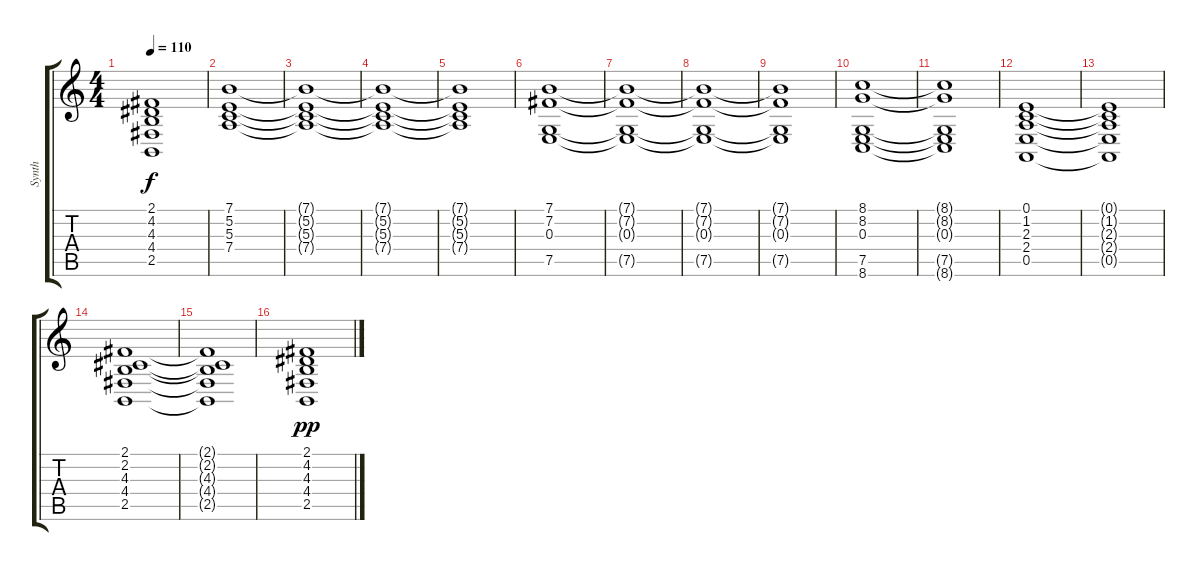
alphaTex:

\track ("Synth" "Synth") {instrument synthstrings1}
\staff {score tabs}
\tuning (E4 B3 G3 D3 A2 E2) {hide}
\ts (4 4)
\tempo 110
\clef g2
\ks c
(2.1{t} 4.2{t} 4.3{t} 4.4{t} 2.5{t}).1{dy f} |
(7.1 5.2 5.3 7.4).1 |
(7.1{t} 5.2{t} 5.3{t} 7.4{t}).1 |
(7.1{t} 5.2{t} 5.3{t} 7.4{t}).1 |
(7.1{t} 5.2{t} 5.3{t} 7.4{t}).1 |
(7.1 7.2 0.3 7.5).1 |
(7.1{t} 7.2{t} 0.3{t} 7.5{t}).1 |
(7.1{t} 7.2{t} 0.3{t} 7.5{t}).1 |
(7.1{t} 7.2{t} 0.3{t} 7.5{t}).1 |
(8.1 8.2 0.3 7.5 8.6).1 |
(8.1{t} 8.2{t} 0.3{t} 7.5{t} 8.6{t}).1 |
(0.1 1.2 2.3 2.4 0.5).1 |
(0.1{t} 1.2{t} 2.3{t} 2.4{t} 0.5{t}).1 |
(2.1 2.2 4.3 4.4 2.5).1 |
(2.1{t} 2.2{t} 4.3{t} 4.4{t} 2.5{t}).1 |
(2.1 4.2 4.3 4.4 2.5).1{dy pp}
